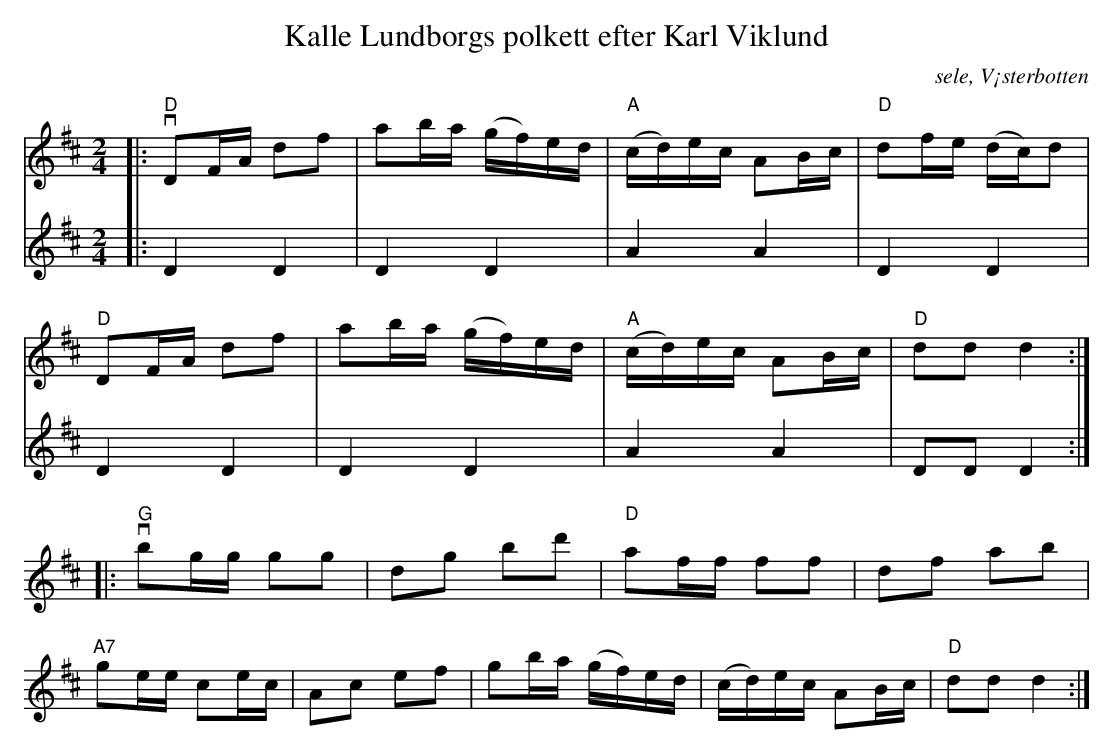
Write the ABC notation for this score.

X:1
T:Kalle Lundborgs polkett efter Karl Viklund
O: sele, V¡sterbotten
M:2/4
L:1/8
K:D
V:1
|: "D" vDF/A/ df | ab/a/ (g/f/)e/d/ | "A" (c/d/)e/c/ AB/c/ | "D" df/e/ (d/c/)d |
"D" DF/A/ df | ab/a/ (g/f/)e/d/ | "A" (c/d/)e/c/ AB/c/ | "D" dd  d2 :|
|:"G"vbg/g/ gg | dg bd' | "D"af/f/ ff | df ab |
"A7"ge/e/ ce/c/ | Ac ef | gb/a/ (g/f/)e/d/ | (c/d/)e/c/ AB/c/ |"D" dd d2 :|
V:2
L:1/4
|:DD | DD | AA | DD | DD | DD | AA | D/D/D :|
